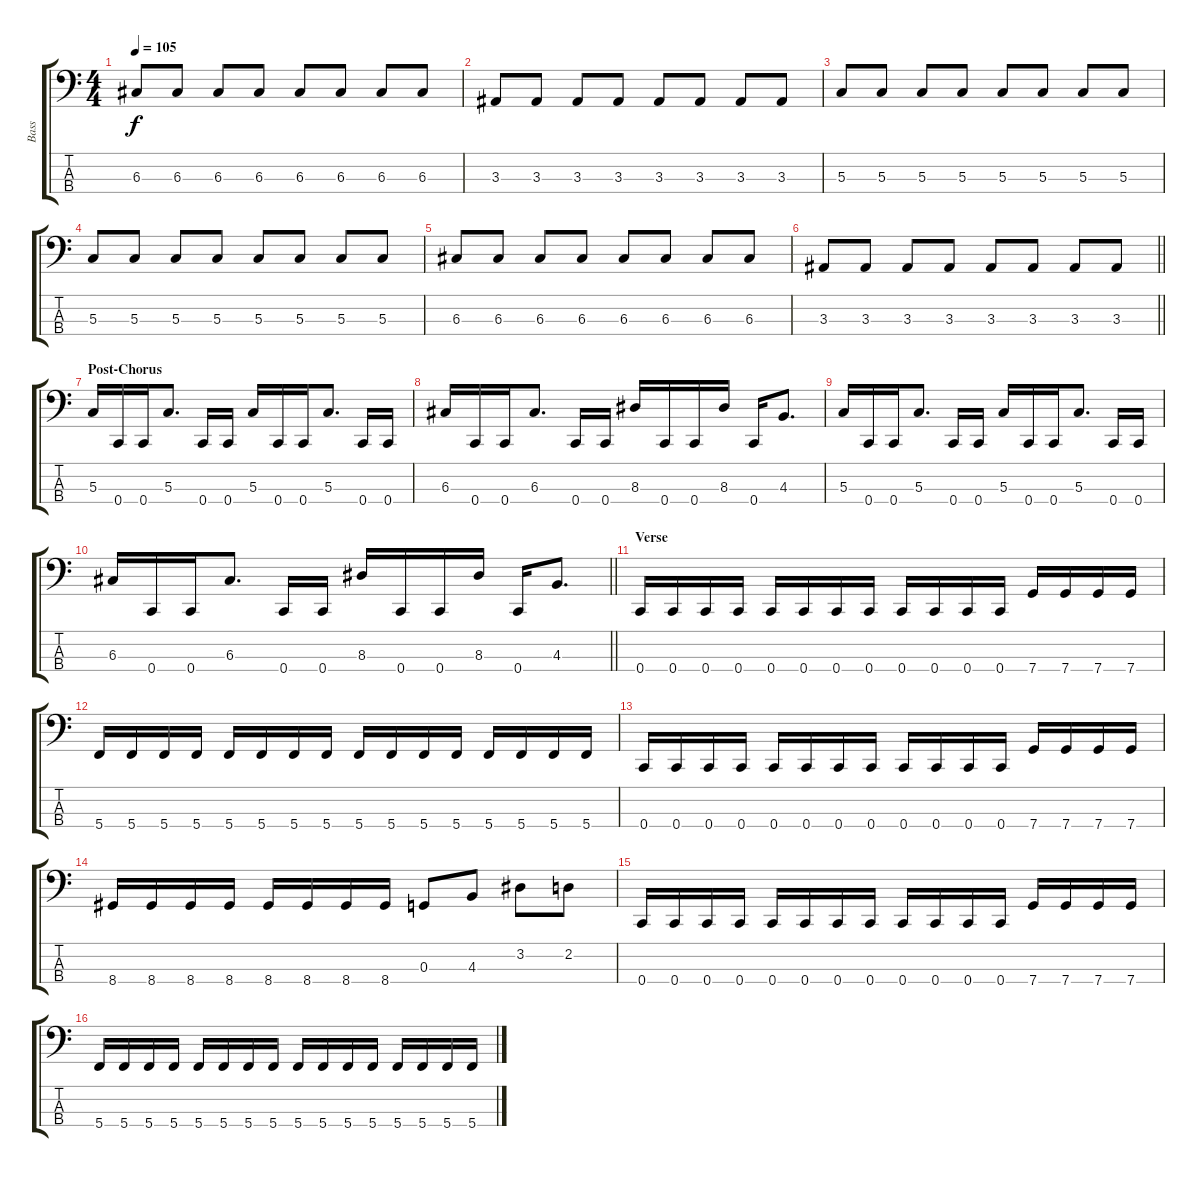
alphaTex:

\track ("Bass" "Bass") {instrument electricbasspick}
\staff {score tabs}
\tuning (F2 C2 G1 C1) {hide}
\ts (4 4)
\tempo 105
\clef f4
\ks c
6.3.8{dy f} 6.3.8 6.3.8 6.3.8 6.3.8 6.3.8 6.3.8 6.3.8 |
3.3.8 3.3.8 3.3.8 3.3.8 3.3.8 3.3.8 3.3.8 3.3.8 |
5.3.8 5.3.8 5.3.8 5.3.8 5.3.8 5.3.8 5.3.8 5.3.8 |
5.3.8 5.3.8 5.3.8 5.3.8 5.3.8 5.3.8 5.3.8 5.3.8 |
6.3.8 6.3.8 6.3.8 6.3.8 6.3.8 6.3.8 6.3.8 6.3.8 |
\barLineRight lightlight
3.3.8 3.3.8 3.3.8 3.3.8 3.3.8 3.3.8 3.3.8 3.3.8 |
\section ("" "Post-Chorus")
5.3.16 0.4.16 0.4.16 5.3.8{d} 0.4.16 0.4.16 5.3.16 0.4.16 0.4.16 5.3.8{d} 0.4.16 0.4.16 |
6.3.16 0.4.16 0.4.16 6.3.8{d} 0.4.16 0.4.16 8.3.16 0.4.16 0.4.16 8.3.16 0.4.16 4.3.8{d} |
5.3.16 0.4.16 0.4.16 5.3.8{d} 0.4.16 0.4.16 5.3.16 0.4.16 0.4.16 5.3.8{d} 0.4.16 0.4.16 |
\barLineRight lightlight
6.3.16 0.4.16 0.4.16 6.3.8{d} 0.4.16 0.4.16 8.3.16 0.4.16 0.4.16 8.3.16 0.4.16 4.3.8{d} |
\section ("" "Verse")
0.4.16 0.4.16 0.4.16 0.4.16 0.4.16 0.4.16 0.4.16 0.4.16 0.4.16 0.4.16 0.4.16 0.4.16 7.4.16 7.4.16 7.4.16 7.4.16 |
5.4.16 5.4.16 5.4.16 5.4.16 5.4.16 5.4.16 5.4.16 5.4.16 5.4.16 5.4.16 5.4.16 5.4.16 5.4.16 5.4.16 5.4.16 5.4.16 |
0.4.16 0.4.16 0.4.16 0.4.16 0.4.16 0.4.16 0.4.16 0.4.16 0.4.16 0.4.16 0.4.16 0.4.16 7.4.16 7.4.16 7.4.16 7.4.16 |
8.4.16 8.4.16 8.4.16 8.4.16 8.4.16 8.4.16 8.4.16 8.4.16 0.3.8 4.3.8 3.2.8 2.2.8 |
0.4.16 0.4.16 0.4.16 0.4.16 0.4.16 0.4.16 0.4.16 0.4.16 0.4.16 0.4.16 0.4.16 0.4.16 7.4.16 7.4.16 7.4.16 7.4.16 |
5.4.16 5.4.16 5.4.16 5.4.16 5.4.16 5.4.16 5.4.16 5.4.16 5.4.16 5.4.16 5.4.16 5.4.16 5.4.16 5.4.16 5.4.16 5.4.16
